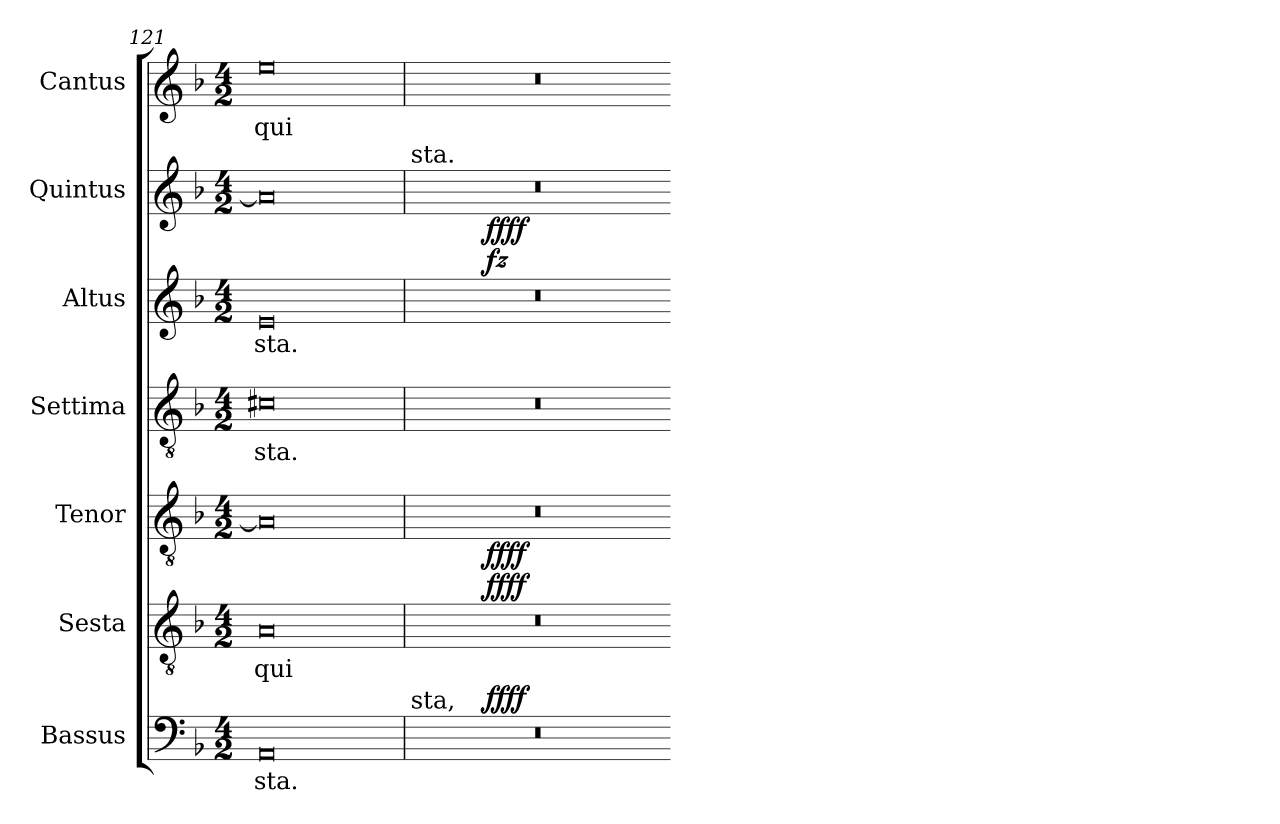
**kern	**text	**dynam	**kern	**text	**dynam	**kern	**dynam	**kern	**text	**kern	**text	**dynam	**kern	**dynam	**kern	**text
*part7	*part7	*part7	*part6	*part6	*part6	*part5	*part5	*part4	*part4	*part3	*part3	*part3	*part2	*part2	*part1	*part1
*staff7	*staff7	*staff7	*staff6	*staff6	*staff6	*staff5	*staff5	*staff4	*staff4	*staff3	*staff3	*staff3	*staff2	*staff2	*staff1	*staff1
*I"Bassus	*	*	*I"Sesta	*	*	*I"Tenor	*	*I"Settima	*	*I"Altus	*	*	*I"Quintus	*	*I"Cantus	*
*clefF4	*	*	*clefGv2	*	*	*clefGv2	*	*clefGv2	*	*clefG2	*	*	*clefG2	*	*clefG2	*
*k[b-]	*	*	*k[b-]	*	*	*k[b-]	*	*k[b-]	*	*k[b-]	*	*	*k[b-]	*	*k[b-]	*
*F:	*	*	*F:	*	*	*F:	*	*F:	*	*F:	*	*	*F:	*	*F:	*
*M4/2	*	*	*M4/2	*	*	*M4/2	*	*M4/2	*	*M4/2	*	*	*M4/2	*	*M4/2	*
=121	=121	=121	=121	=121	=121	=121	=121	=121	=121	=121	=121	=121	=121	=121	=121	=121
!	!LO:LY:b:cj	!	!	!LO:LY:b:cj	!	!	!	!	!LO:LY:b:cj	!	!LO:LY:b:cj	!	!	!	!	!LO:LY:b:cj
0AA	-sta.	.	0A	-qui-	.	0A]	.	0c#X	-sta.	0e	sta.	.	0a]	.	0ee	qui
=122	=122	=122	=122	=122	=122	=122	=122	=122	=122	=122	=122	=122	=122	=122	=122	=122
*^	*	*	*^	*	*	*^	*	*	*	*^	*	*	*^	*	*	*
!	!	!	!	!	!	!	!	!	!	!	!	!	!	!	!	!	!LO:TX:a:t=sta.	!	!	!	!
!LO:TX:a:t=sta,	!	!	!	!	!	!	!	!	!	!	!	!	!	!	!	!	!	!	!	!	!
0r	4ryy	.	.	0r	4ryy	.	.	0r	4ryy	.	0r	.	0r	4ryy	.	.	0r	4ryy	.	0r	.
.	8ryy	.	.	.	8ryy	.	.	.	8ryy	.	.	.	.	8ryy	.	.	.	8ryy	.	.	.
.	64ryy	.	.	.	64ryy	.	.	.	64ryy	.	.	.	.	64ryy	.	.	.	64ryy	.	.	.
!	!	!	!LO:DY:b	!	!	!	!LO:DY:b	!	!	!LO:DY:b	!	!	!	!	!	!LO:DY:b	!	!	!LO:DY:b	!	!
.	1ryy	.	ffff	.	1ryy	.	ffff	.	1ryy	ffff	.	.	.	1ryy	.	fz	.	1ryy	ffff	.	.
.	2ryy	.	.	.	2ryy	.	.	.	2ryy	.	.	.	.	2ryy	.	.	.	2ryy	.	.	.
.	16..ryy	.	.	.	16..ryy	.	.	.	16..ryy	.	.	.	.	16..ryy	.	.	.	16..ryy	.	.	.
*v	*v	*	*	*	*	*	*	*v	*v	*	*	*	*v	*v	*	*	*v	*v	*	*	*
*	*	*	*v	*v	*	*	*	*	*	*	*	*	*	*	*	*	*
=	==	==	=	==	==	=	==	=	==	=	==	==	=	==	==	==
*-	*-	*-	*-	*-	*-	*-	*-	*-	*-	*-	*-	*-	*-	*-	*-	*-
